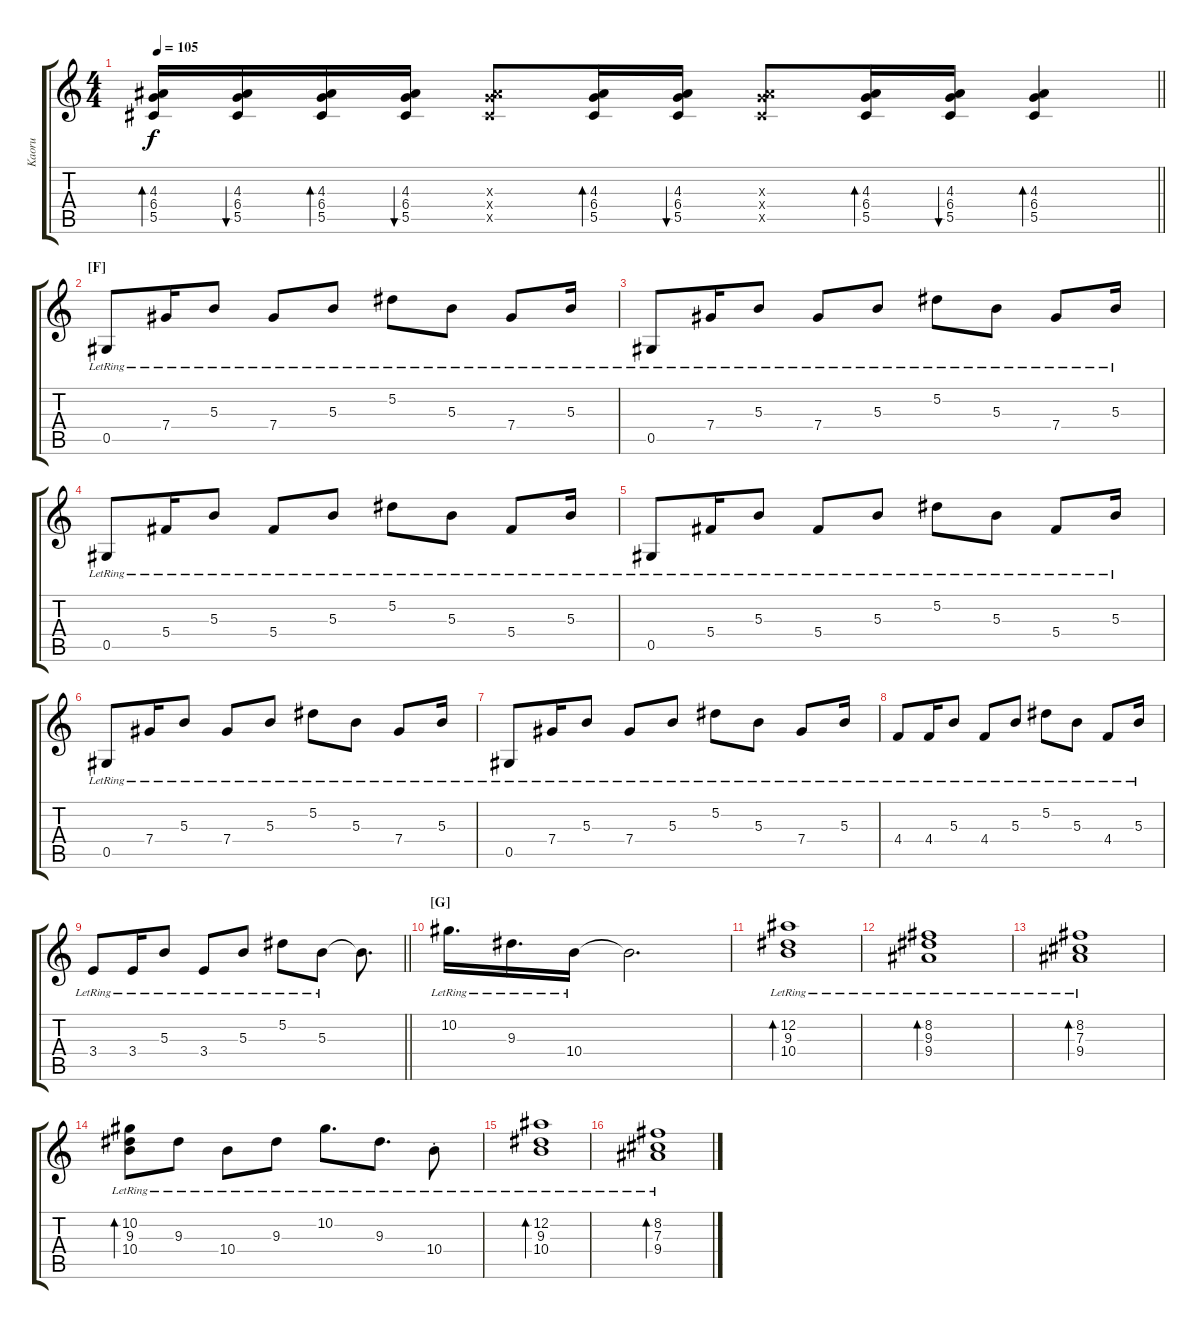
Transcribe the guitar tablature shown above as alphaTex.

\track ("Kaoru" "Kaoru") {instrument acousticguitarsteel}
\staff {score tabs}
\tuning (Eb4 Bb3 Gb3 Db3 Ab2 Db2) {hide}
\ts (4 4)
\tempo 105
\clef g2
\barLineRight lightlight
\ks c
(4.3 6.4 5.5).16{bd 60 dy f} (4.3 6.4 5.5).16{bu 60} (4.3 6.4 5.5).16{bd 60} (4.3 6.4 5.5).16{bu 60} (4.3{x} 6.4{x} 5.5{x}).8 (4.3 6.4 5.5).16{bd 60} (4.3 6.4 5.5).16{bu 60} (4.3{x} 6.4{x} 5.5{x}).8 (4.3 6.4 5.5).16{bd 60} (4.3 6.4 5.5).16{bu 60} (4.3 6.4 5.5).4{bd 60} |
\section ("" "[F]")
0.5{lr}.8 7.4{lr}.16 5.3{lr}.8 7.4{lr}.8 5.3{lr}.8 5.2{lr}.8 5.3{lr}.8 7.4{lr}.8 5.3{lr}.16 |
0.5{lr}.8 7.4{lr}.16 5.3{lr}.8 7.4{lr}.8 5.3{lr}.8 5.2{lr}.8 5.3{lr}.8 7.4{lr}.8 5.3{lr}.16 |
0.5{lr}.8 5.4{lr}.16 5.3{lr}.8 5.4{lr}.8 5.3{lr}.8 5.2{lr}.8 5.3{lr}.8 5.4{lr}.8 5.3{lr}.16 |
0.5{lr}.8 5.4{lr}.16 5.3{lr}.8 5.4{lr}.8 5.3{lr}.8 5.2{lr}.8 5.3{lr}.8 5.4{lr}.8 5.3{lr}.16 |
0.5{lr}.8 7.4{lr}.16 5.3{lr}.8 7.4{lr}.8 5.3{lr}.8 5.2{lr}.8 5.3{lr}.8 7.4{lr}.8 5.3{lr}.16 |
0.5{lr}.8 7.4{lr}.16 5.3{lr}.8 7.4{lr}.8 5.3{lr}.8 5.2{lr}.8 5.3{lr}.8 7.4{lr}.8 5.3{lr}.16 |
4.4{lr}.8 4.4{lr}.16 5.3{lr}.8 4.4{lr}.8 5.3{lr}.8 5.2{lr}.8 5.3{lr}.8 4.4{lr}.8 5.3{lr}.16 |
\barLineRight lightlight
3.4{lr}.8 3.4{lr}.16 5.3{lr}.8 3.4{lr}.8 5.3{lr}.8 5.2{lr}.8 5.3{lr}.8 5.3{t}.8{d} |
\section ("" "[G]")
10.2{lr}.16{d} 9.3{lr}.16{d} 10.4{lr}.16 10.4{t}.2{d} |
(12.2{lr} 9.3{lr} 10.4).1{bd 120} |
(8.2{lr} 9.3{lr} 9.4{lr}).1{bd 120} |
(8.2{lr} 7.3{lr} 9.4{lr}).1{bd 120} |
(10.2 9.3{lr} 10.4{lr}).8{bd 240} 9.3{lr}.8 10.4{lr}.8 9.3{lr}.8 10.2{lr}.8{d} 9.3{lr}.8{d} 10.4{st lr}.8 |
(12.2 9.3 10.4{lr}).1{bd 240} |
(8.2 7.3 9.4{lr}).1{bd 120}
